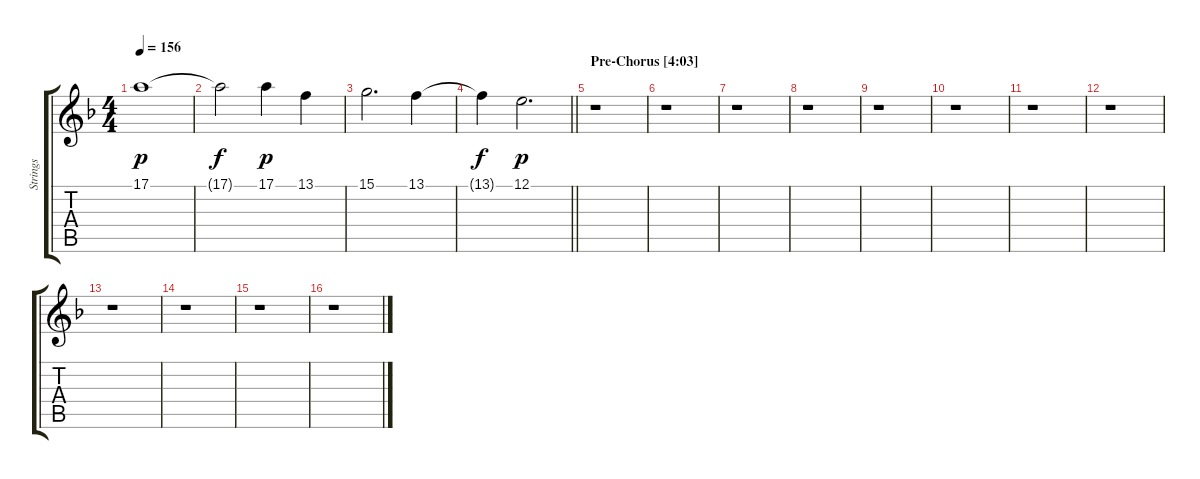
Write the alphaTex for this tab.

\track ("Strings" "Strings") {instrument stringensemble1}
\staff {score tabs}
\tuning (E4 B3 G3 D3 A2 E2) {hide}
\ts (4 4)
\tempo 156
\clef g2
\ks dminor
17.1.1{dy p} |
17.1{t}.2{dy f} 17.1.4{dy p} 13.1.4 |
15.1.2{d} 13.1.4 |
\barLineRight lightlight
13.1{t}.4{dy f} 12.1.2{d dy p} |
\section ("" "Pre-Chorus [4:03]")
r.1 |
r.1 |
r.1 |
r.1 |
r.1 |
r.1 |
r.1 |
r.1 |
r.1 |
r.1 |
r.1 |
r.1
